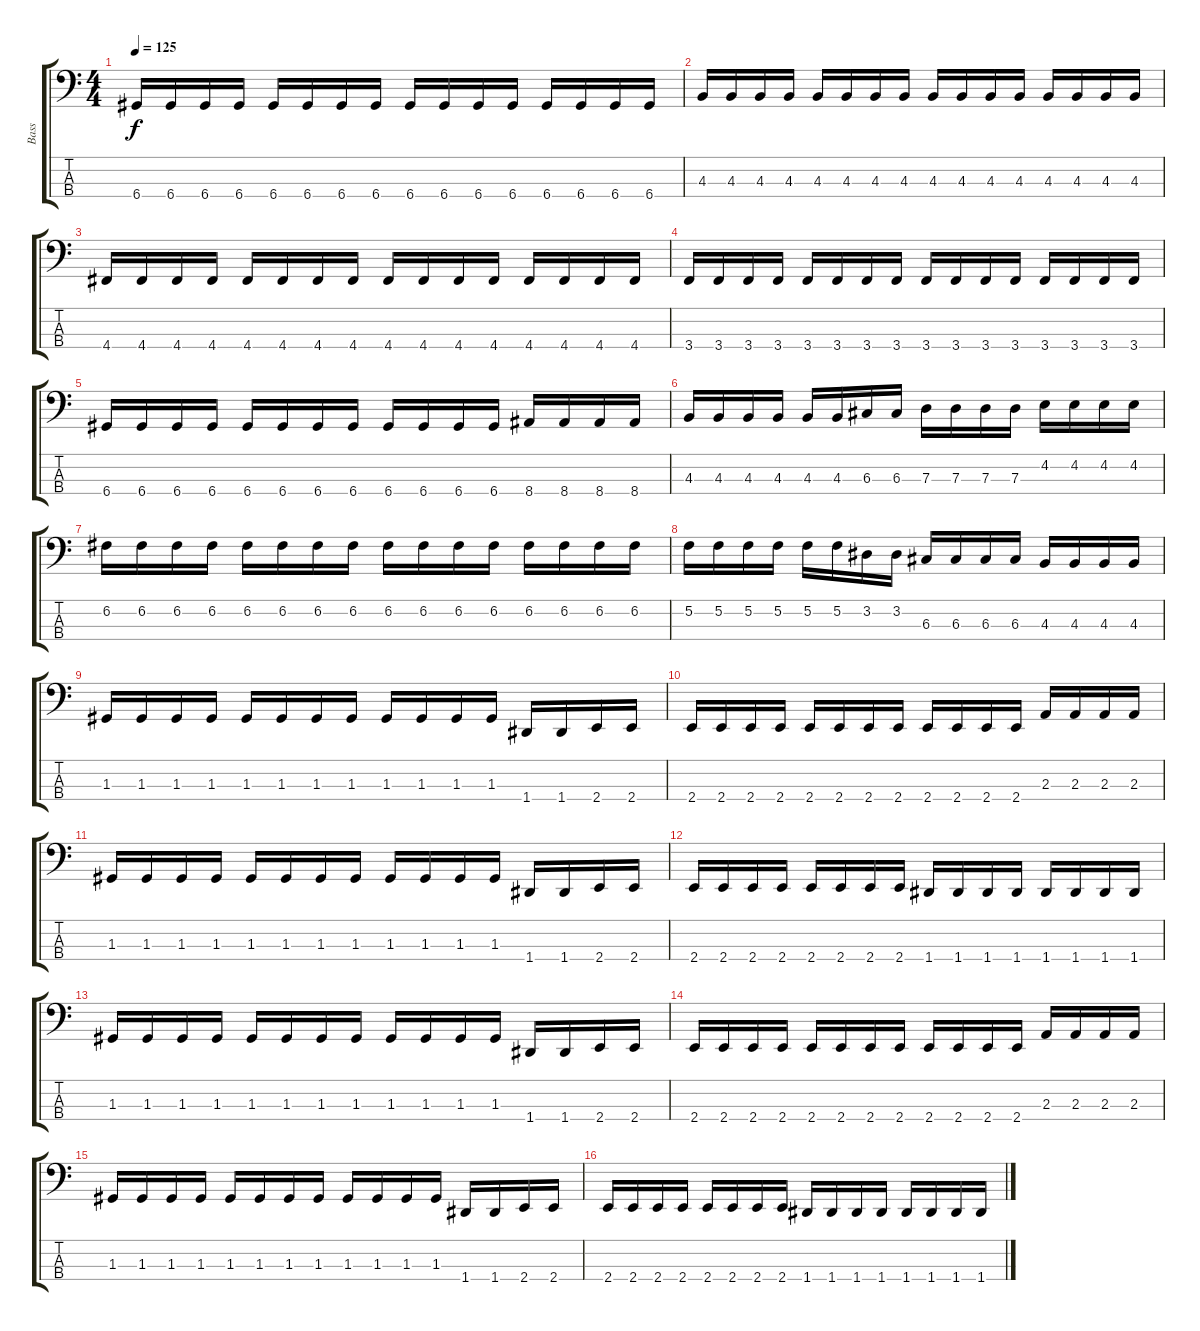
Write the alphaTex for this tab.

\track ("Bass" "Bass") {instrument electricbasspick}
\staff {score tabs}
\tuning (F2 C2 G1 D1) {hide}
\ts (4 4)
\tempo 125
\clef f4
\ks c
6.4.16{dy f} 6.4.16 6.4.16 6.4.16 6.4.16 6.4.16 6.4.16 6.4.16 6.4.16 6.4.16 6.4.16 6.4.16 6.4.16 6.4.16 6.4.16 6.4.16 |
4.3.16 4.3.16 4.3.16 4.3.16 4.3.16 4.3.16 4.3.16 4.3.16 4.3.16 4.3.16 4.3.16 4.3.16 4.3.16 4.3.16 4.3.16 4.3.16 |
4.4.16 4.4.16 4.4.16 4.4.16 4.4.16 4.4.16 4.4.16 4.4.16 4.4.16 4.4.16 4.4.16 4.4.16 4.4.16 4.4.16 4.4.16 4.4.16 |
3.4.16 3.4.16 3.4.16 3.4.16 3.4.16 3.4.16 3.4.16 3.4.16 3.4.16 3.4.16 3.4.16 3.4.16 3.4.16 3.4.16 3.4.16 3.4.16 |
6.4.16 6.4.16 6.4.16 6.4.16 6.4.16 6.4.16 6.4.16 6.4.16 6.4.16 6.4.16 6.4.16 6.4.16 8.4.16 8.4.16 8.4.16 8.4.16 |
4.3.16 4.3.16 4.3.16 4.3.16 4.3.16 4.3.16 6.3.16 6.3.16 7.3.16 7.3.16 7.3.16 7.3.16 4.2.16 4.2.16 4.2.16 4.2.16 |
6.2.16 6.2.16 6.2.16 6.2.16 6.2.16 6.2.16 6.2.16 6.2.16 6.2.16 6.2.16 6.2.16 6.2.16 6.2.16 6.2.16 6.2.16 6.2.16 |
5.2.16 5.2.16 5.2.16 5.2.16 5.2.16 5.2.16 3.2.16 3.2.16 6.3.16 6.3.16 6.3.16 6.3.16 4.3.16 4.3.16 4.3.16 4.3.16 |
1.3.16 1.3.16 1.3.16 1.3.16 1.3.16 1.3.16 1.3.16 1.3.16 1.3.16 1.3.16 1.3.16 1.3.16 1.4.16 1.4.16 2.4.16 2.4.16 |
2.4.16 2.4.16 2.4.16 2.4.16 2.4.16 2.4.16 2.4.16 2.4.16 2.4.16 2.4.16 2.4.16 2.4.16 2.3.16 2.3.16 2.3.16 2.3.16 |
1.3.16 1.3.16 1.3.16 1.3.16 1.3.16 1.3.16 1.3.16 1.3.16 1.3.16 1.3.16 1.3.16 1.3.16 1.4.16 1.4.16 2.4.16 2.4.16 |
2.4.16 2.4.16 2.4.16 2.4.16 2.4.16 2.4.16 2.4.16 2.4.16 1.4.16 1.4.16 1.4.16 1.4.16 1.4.16 1.4.16 1.4.16 1.4.16 |
1.3.16 1.3.16 1.3.16 1.3.16 1.3.16 1.3.16 1.3.16 1.3.16 1.3.16 1.3.16 1.3.16 1.3.16 1.4.16 1.4.16 2.4.16 2.4.16 |
2.4.16 2.4.16 2.4.16 2.4.16 2.4.16 2.4.16 2.4.16 2.4.16 2.4.16 2.4.16 2.4.16 2.4.16 2.3.16 2.3.16 2.3.16 2.3.16 |
1.3.16 1.3.16 1.3.16 1.3.16 1.3.16 1.3.16 1.3.16 1.3.16 1.3.16 1.3.16 1.3.16 1.3.16 1.4.16 1.4.16 2.4.16 2.4.16 |
2.4.16 2.4.16 2.4.16 2.4.16 2.4.16 2.4.16 2.4.16 2.4.16 1.4.16 1.4.16 1.4.16 1.4.16 1.4.16 1.4.16 1.4.16 1.4.16
